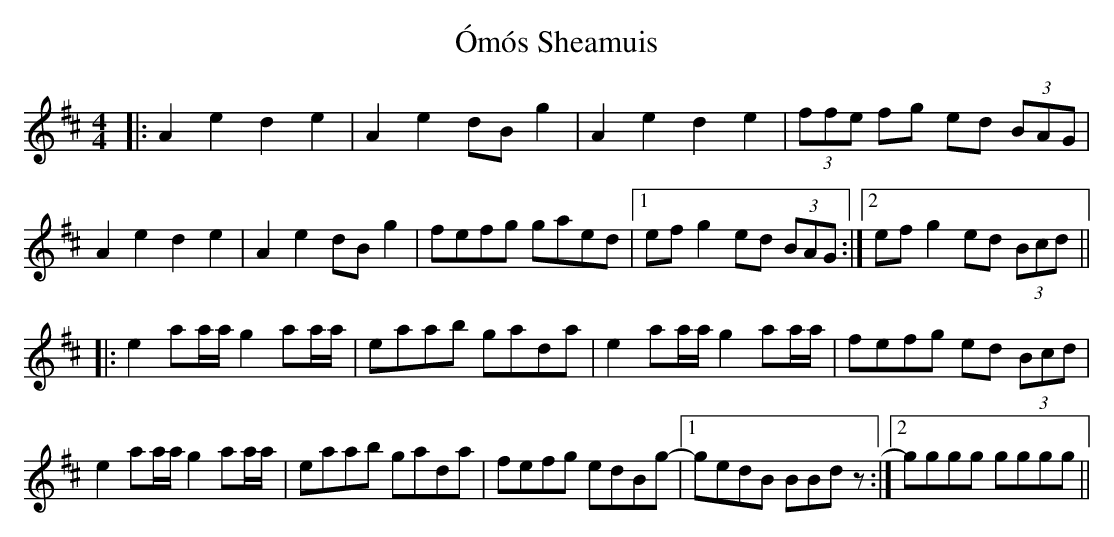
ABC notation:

X:1
T: Ómós Sheamuis
M: 4/4
L: 1/8
K: Amix
|:A2e2 d2e2|A2e2 dBg2|A2e2 d2e2|(3ffe fg ed (3BAG|
A2e2 d2e2|A2e2 dBg2|fefg gaed|1 efg2 ed (3BAG:|2 efg2 ed (3Bcd||
|:e2aa/a/ g2aa/a/|eaab gada|e2aa/a/ g2aa/a/|fefg ed (3Bcd|
e2aa/a/ g2aa/a/|eaab gada|fefg edBg-|1 gedB BBdz:|2 gggg gggg||
